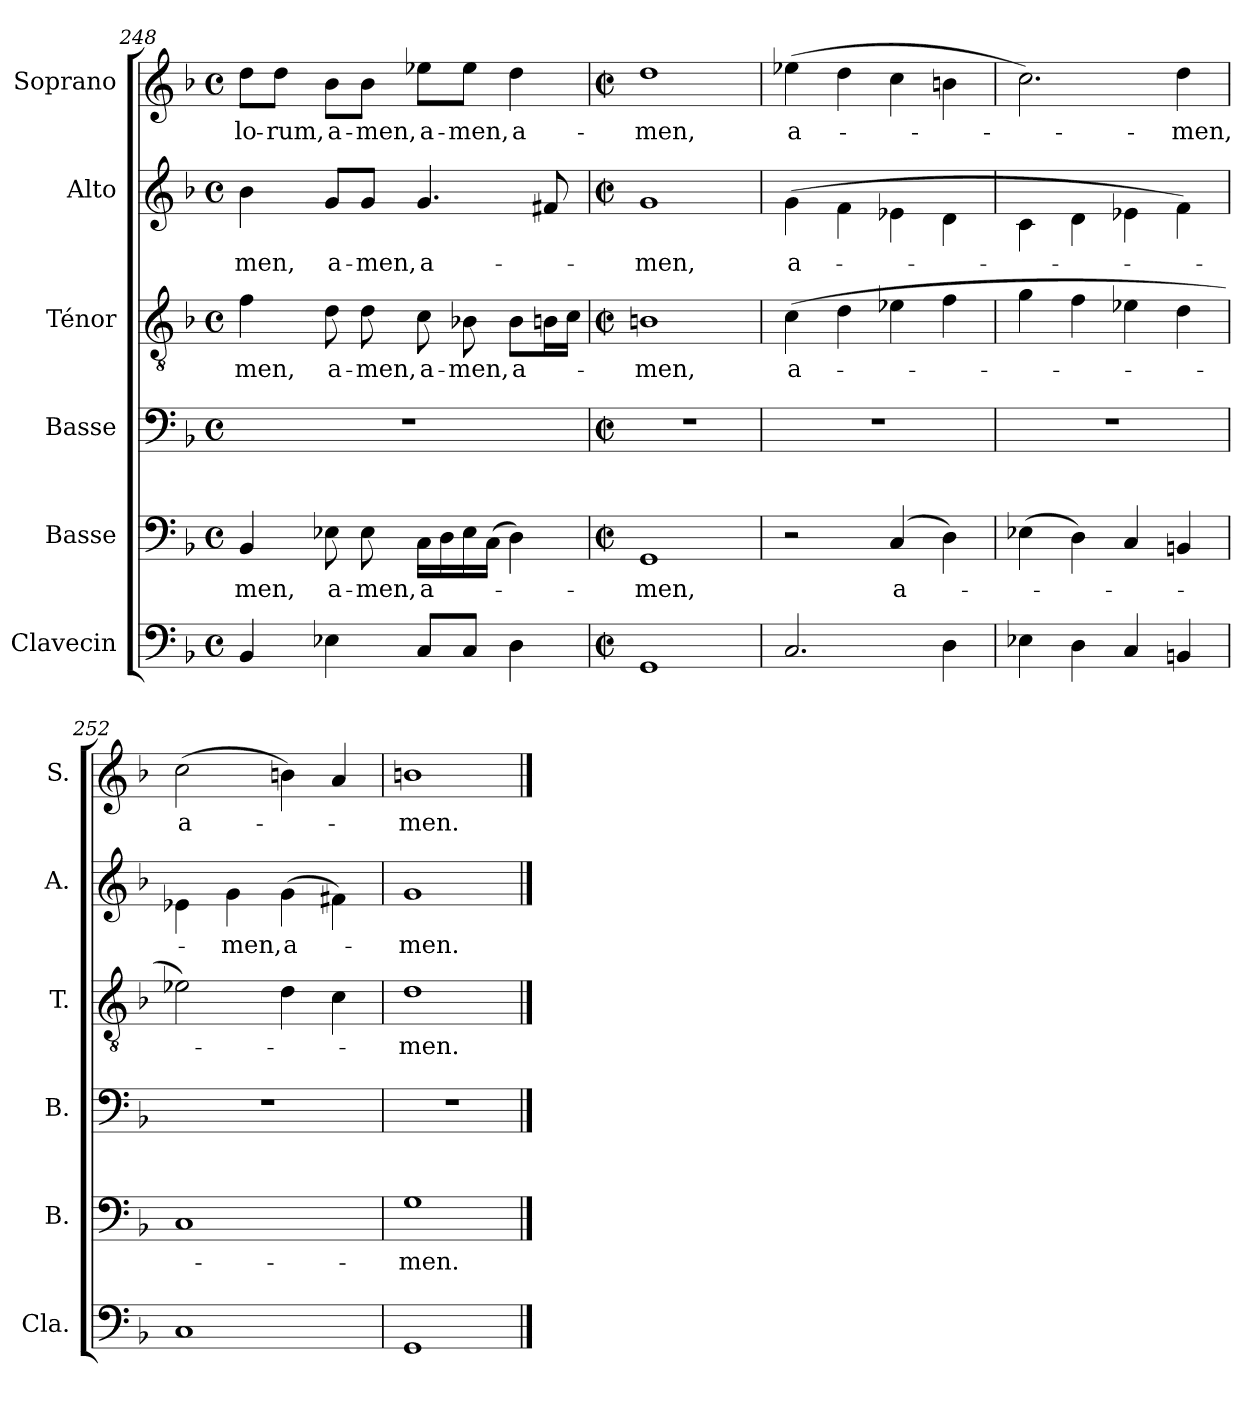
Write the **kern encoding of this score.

**kern	**kern	**text	**kern	**kern	**text	**kern	**text	**kern	**text
*part6	*part5	*part5	*part4	*part3	*part3	*part2	*part2	*part1	*part1
*staff6	*staff5	*staff5	*staff4	*staff3	*staff3	*staff2	*staff2	*staff1	*staff1
*I"Clavecin	*I"Basse	*	*I"Basse	*I"Ténor	*	*I"Alto	*	*I"Soprano	*
*I'Cla.	*I'B.	*	*I'B.	*I'T.	*	*I'A.	*	*I'S.	*
!!LO:LB:g=z
*clefF4	*clefF4	*	*clefF4	*clefGv2	*	*clefG2	*	*clefG2	*
*k[b-]	*k[b-]	*	*k[b-]	*k[b-]	*	*k[b-]	*	*k[b-]	*
*M4/4	*M4/4	*	*M4/4	*M4/4	*	*M4/4	*	*M4/4	*
*met(c)	*met(c)	*	*met(c)	*met(c)	*	*met(c)	*	*met(c)	*
=248	=248	=248	=248	=248	=248	=248	=248	=248	=248
!	!	!LO:LY:b	!	!	!LO:LY:b	!	!LO:LY:b	!	!LO:LY:b
4BB-/	4BB-/	-men,	1r	4f\	-men,	4b-\	-men,	8dd\L	-lo-
!	!	!	!	!	!	!	!	!	!LO:LY:b
.	.	.	.	.	.	.	.	8dd\J	-rum,
!	!	!LO:LY:b	!	!	!LO:LY:b	!	!LO:LY:b	!	!LO:LY:b
4E-X\	8E-X\	a-	.	8d\	a-	8g/L	a-	8b-\L	a-
!	!	!LO:LY:b	!	!	!LO:LY:b	!	!LO:LY:b	!	!LO:LY:b
.	8E-\	-men,	.	8d\	-men,	8g/J	-men,	8b-\J	-men,
!	!	!LO:LY:b	!	!	!LO:LY:b	!	!LO:LY:b	!	!LO:LY:b
8C/L	16C\LL	a-	.	8c\	a-	4.g/	a-	8ee-X\L	a-
.	16D\	.	.	.	.	.	.	.	.
!	!	!	!	!	!LO:LY:b	!	!	!	!LO:LY:b
8C/J	16E-\	.	.	8B-X\	-men,	.	.	8ee-\J	-men,
.	(>16C\JJ	.	.	.	.	.	.	.	.
!	!	!	!	!	!LO:LY:b	!	!	!	!LO:LY:b
4D\	4D\)	.	.	8B-\L	a-	.	.	4dd\	a-
.	.	.	.	16Bn\L	.	8f#X/	.	.	.
.	.	.	.	16c\JJ	.	.	.	.	.
=249	=249	=249	=249	=249	=249	=249	=249	=249	=249
*M2/2	*M2/2	*	*M2/2	*M2/2	*	*M2/2	*	*M2/2	*
*met(c|)	*met(c|)	*	*met(c|)	*met(c|)	*	*met(c|)	*	*met(c|)	*
!	!	!LO:LY:b	!	!	!LO:LY:b	!	!LO:LY:b	!	!LO:LY:b
1GG	1GG	-men,	1r	1Bn	-men,	1g	-men,	1dd	-men,
=250	=250	=250	=250	=250	=250	=250	=250	=250	=250
!	!	!	!	!	!LO:LY:b	!	!LO:LY:b	!	!LO:LY:b
2.C/	2r	.	1r	(>4c\	a-	(>4g\	a-	(>4ee-X\	a-
.	.	.	.	4d\	.	4f\	.	4dd\	.
!	!	!LO:LY:b	!	!	!	!	!	!	!
.	(>4C/	a-	.	4e-X\	.	4e-X\	.	4cc\	.
4D\	4D\)	.	.	4f\	.	4d\	.	4bn\	.
=251	=251	=251	=251	=251	=251	=251	=251	=251	=251
4E-X\	(>4E-X\	.	1r	4g\	.	4c\	.	2.cc\)	.
4D\	4D\)	.	.	4f\	.	4d\	.	.	.
4C/	4C/	.	.	4e-X\	.	4e-X\	.	.	.
!	!	!	!	!	!	!	!	!	!LO:LY:b
4BBn/	4BBn/	.	.	4d\	.	4f\)	.	4dd\	men,
=252	=252	=252	=252	=252	=252	=252	=252	=252	=252
!	!	!	!	!	!	!	!	!	!LO:LY:b
1C	1C	.	1r	2e-X\)	.	4e-X\	.	(>2cc\	a-
!	!	!	!	!	!	!	!LO:LY:b	!	!
.	.	.	.	.	.	4g\	-men,	.	.
!	!	!	!	!	!	!	!LO:LY:b	!	!
.	.	.	.	4d\	.	(>4g\	a-	4bn\)	.
.	.	.	.	4c\	.	4f#X\)	.	4a/	.
=253	=253	=253	=253	=253	=253	=253	=253	=253	=253
!	!	!LO:LY:b	!	!	!LO:LY:b	!	!LO:LY:b	!	!LO:LY:b
1GG	1G	-men.	1r	1d	-men.	1g	-men.	1bn	-men.
==	==	==	==	==	==	==	==	==	==
*-	*-	*-	*-	*-	*-	*-	*-	*-	*-
